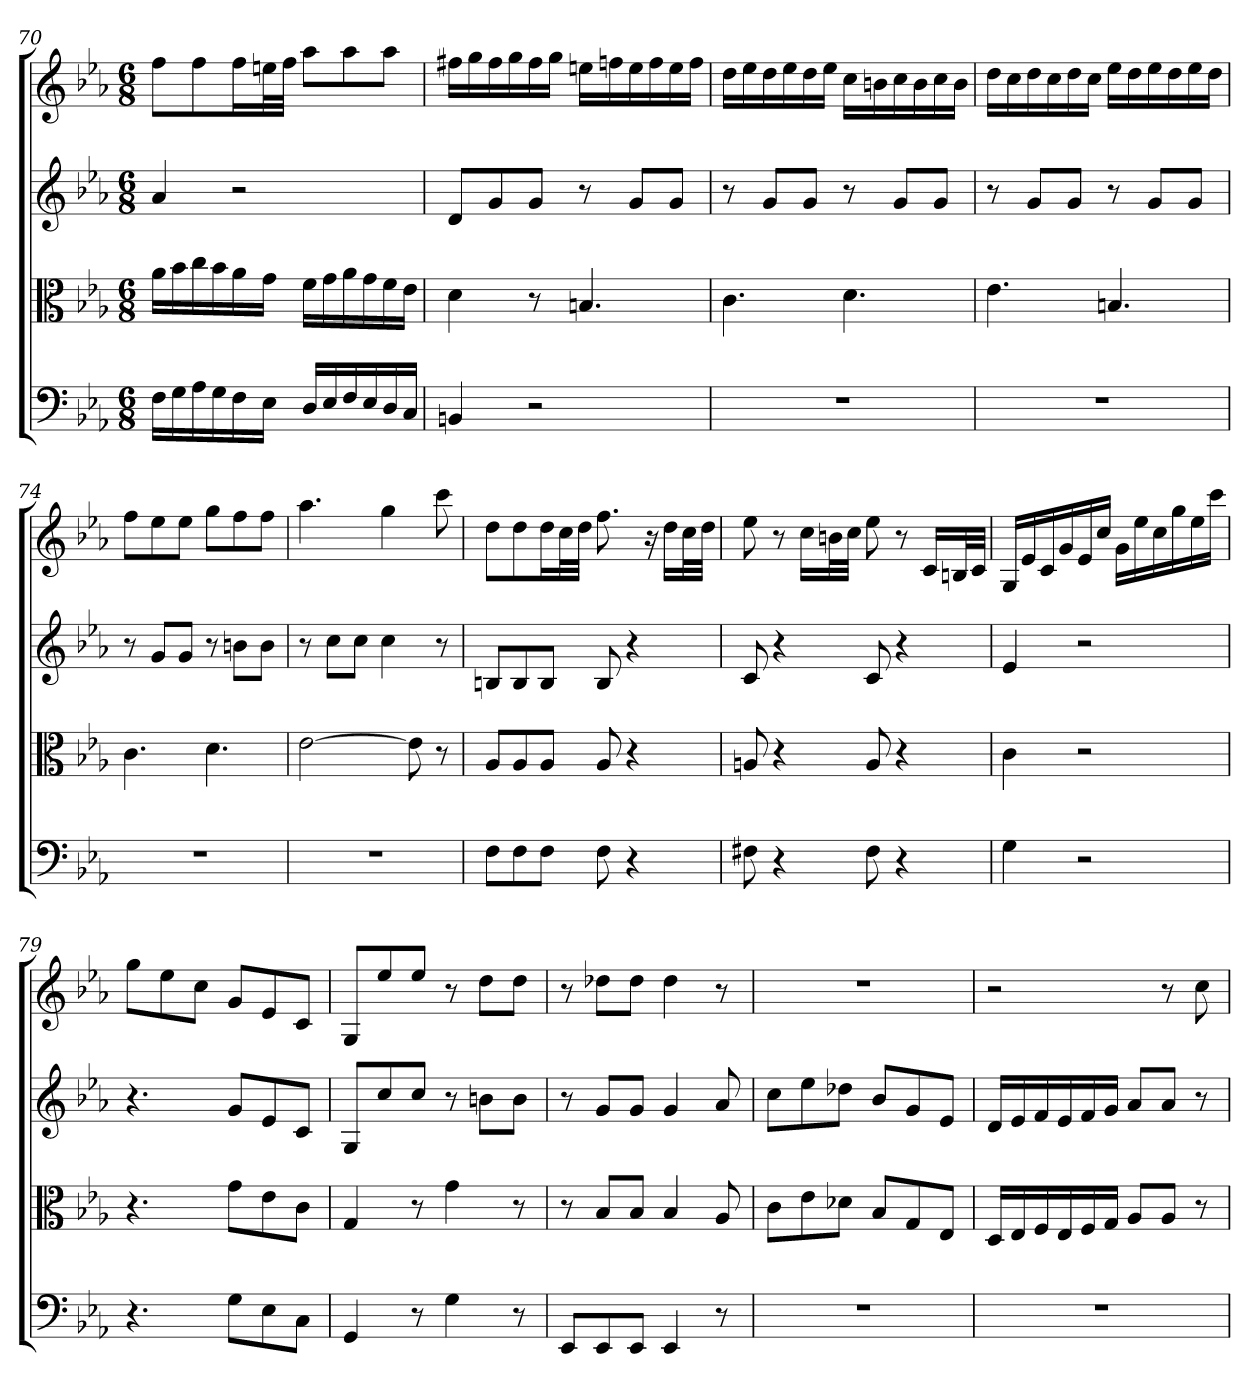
**kern	**kern	**kern	**kern
*part4	*part3	*part2	*part1
*staff4	*staff3	*staff2	*staff1
*clefF4	*clefC3	*	*
*k[b-e-a-]	*k[b-e-a-]	*k[b-e-a-]	*k[b-e-a-]
*E-:	*E-:	*E-:	*E-:
*M6/8	*M6/8	*M6/8	*M6/8
=70	=70	=70	=70
16F\LL	16a-\LL	4a-	8ffL
16G\	16b-\	.	.
16A-\	16cc\	.	8ff
16G\	16b-\	.	.
16F\	16a-\	2r	16ffL
16E-\JJ	16g\JJ	.	32eenL
.	.	.	32ffJJJ
16D/LL	16f\LL	.	8aa-L
16E-/	16g\	.	.
16F/	16a-\	.	8aa-
16E-/	16g\	.	.
16D/	16f\	.	8aa-J
16C/JJ	16e-\JJ	.	.
=71	=71	=71	=71
4BBn	4d	8dL	16ff#XLL
.	.	.	16gg
.	.	8g	16ff#
.	.	.	16gg
2r	8r	8gJ	16ff#
.	.	.	16ggJJ
.	4.Bn	8r	16eenLL
.	.	.	16ffn
.	.	8gL	16ee
.	.	.	16ff
.	.	8gJ	16ee
.	.	.	16ffJJ
=72	=72	=72	=72
2.r	4.c	8r	16ddLL
.	.	.	16ee-
.	.	8gL	16dd
.	.	.	16ee-
.	.	8gJ	16dd
.	.	.	16ee-JJ
.	4.d	8r	16ccLL
.	.	.	16bn
.	.	8gL	16cc
.	.	.	16b
.	.	8gJ	16cc
.	.	.	16bJJ
=73	=73	=73	=73
2.r	4.e-	8r	16ddLL
.	.	.	16cc
.	.	8gL	16dd
.	.	.	16cc
.	.	8gJ	16dd
.	.	.	16ccJJ
.	4.Bn	8r	16ee-LL
.	.	.	16dd
.	.	8gL	16ee-
.	.	.	16dd
.	.	8gJ	16ee-
.	.	.	16ddJJ
=74	=74	=74	=74
2.r	4.c	8r	8ffL
.	.	8gL	8ee-
.	.	8gJ	8ee-J
.	4.d	8r	8ggL
.	.	8bnL	8ff
.	.	8bJ	8ffJ
=75	=75	=75	=75
2.r	[2e-	8r	4.aa-
.	.	8ccL	.
.	.	8ccJ	.
.	.	4cc	4gg
.	8e-]	.	.
.	8r	8r	8ccc
=76	=76	=76	=76
8F\L	8A-/L	8BnL	8ddL
8F\	8A-/	8B	8dd
8F\J	8A-/J	8BJ	16ddL
.	.	.	32ccL
.	.	.	32ddJJJ
8F	8A-	8B	8.ff
4r	4r	4r	.
.	.	.	16r
.	.	.	16ddLL
.	.	.	32ccL
.	.	.	32ddJJJ
=77	=77	=77	=77
8F#X	8An	8c	8ee-
4r	4r	4r	8r
.	.	.	16ccLL
.	.	.	32bnL
.	.	.	32ccJJJ
8F#	8A	8c	8ee-
4r	4r	4r	8r
.	.	.	16cLL
.	.	.	32BnL
.	.	.	32cJJJ
=78	=78	=78	=78
4G	4c	4e-	16GLL
.	.	.	16e-
.	.	.	16c
.	.	.	16g
2r	2r	2r	16e-
.	.	.	16ccJJ
.	.	.	16gLL
.	.	.	16ee-
.	.	.	16cc
.	.	.	16gg
.	.	.	16ee-
.	.	.	16cccJJ
=79	=79	=79	=79
4.r	4.r	4.r	8ggL
.	.	.	8ee-
.	.	.	8ccJ
8G\L	8g\L	8gL	8gL
8E-\	8e-\	8e-	8e-
8C\J	8c\J	8cJ	8cJ
=80	=80	=80	=80
4GG	4G	8GL	8GL
.	.	8cc	8ee-
8r	8r	8ccJ	8ee-J
4G	4g	8r	8r
.	.	8bnL	8ddL
8r	8r	8bJ	8ddJ
=81	=81	=81	=81
8EE-/L	8r	8r	8r
8EE-/	8B-/L	8gL	8dd-XL
8EE-/J	8B-/J	8gJ	8dd-J
4EE-	4B-	4g	4dd-
8r	8A-	8a-	8r
=82	=82	=82	=82
2.r	8c\L	8ccL	2.r
.	8e-\	8ee-	.
.	8d-X\J	8dd-XJ	.
.	8B-/L	8b-L	.
.	8G/	8g	.
.	8E-/J	8e-J	.
=83	=83	=83	=83
2.r	16D/LL	16dLL	2r
.	16E-/	16e-	.
.	16F/	16f	.
.	16E-/	16e-	.
.	16F/	16f	.
.	16G/JJ	16gJJ	.
.	8A-/L	8a-L	.
.	8A-/J	8a-J	8r
.	8r	8r	8cc
=	=	=	=
*-	*-	*-	*-
